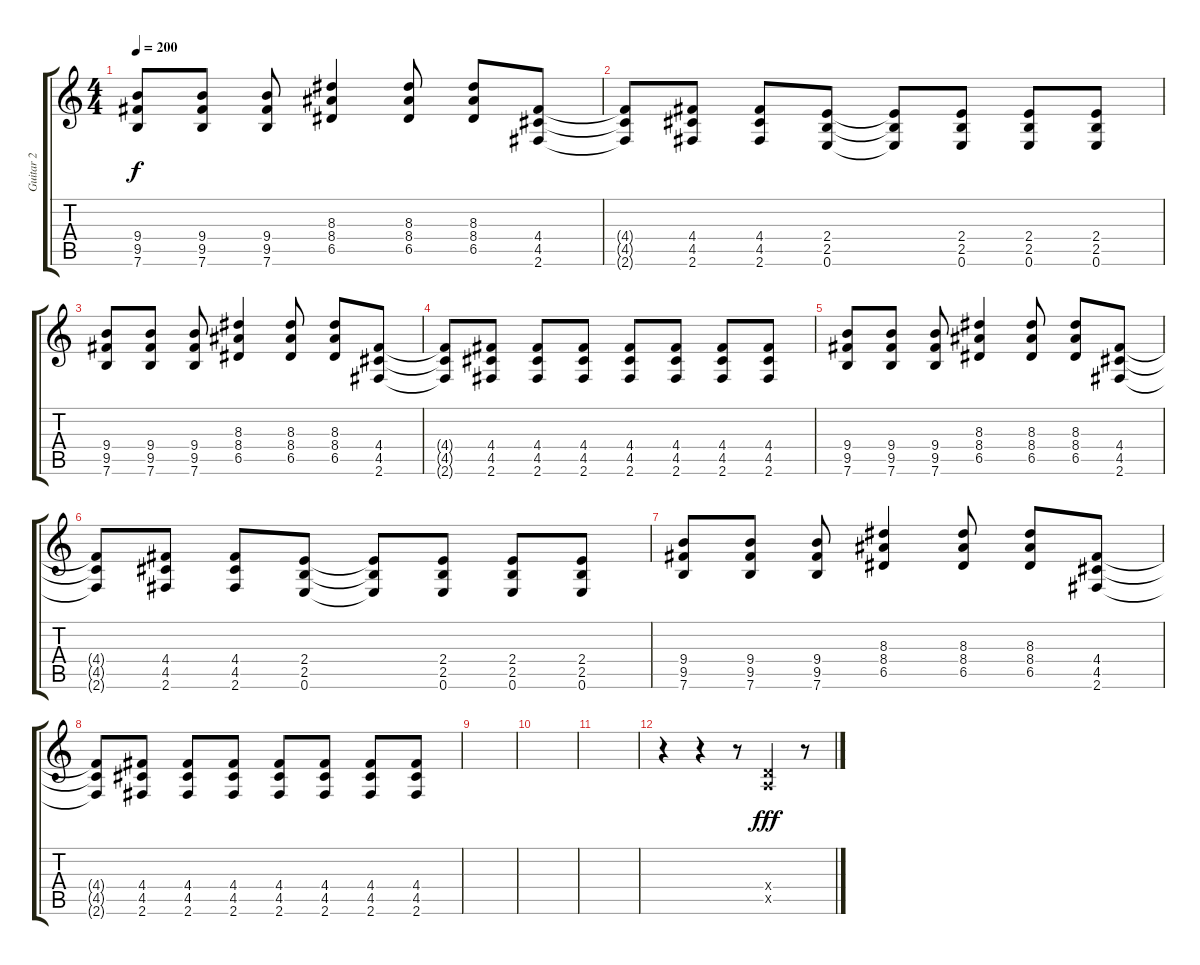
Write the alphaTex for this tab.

\track ("Guitar 2" "Guitar 2") {instrument distortionguitar}
\staff {score tabs}
\tuning (E4 B3 G3 D3 A2 E2) {hide}
\ts (4 4)
\tempo 200
\clef g2
\ks c
(9.4 9.5 7.6).8{dy f} (9.4 9.5 7.6).8 (9.4 9.5 7.6).8 (8.3 8.4 6.5).4 (8.3 8.4 6.5).8 (8.3 8.4 6.5).8 (4.4 4.5 2.6).8 |
(4.4{t} 4.5{t} 2.6{t}).8 (4.4 4.5 2.6).8 (4.4 4.5 2.6).8 (2.4 2.5 0.6).8 (2.4{t} 2.5{t} 0.6{t}).8 (2.4 2.5 0.6).8 (2.4 2.5 0.6).8 (2.4 2.5 0.6).8 |
(9.4 9.5 7.6).8 (9.4 9.5 7.6).8 (9.4 9.5 7.6).8 (8.3 8.4 6.5).4 (8.3 8.4 6.5).8 (8.3 8.4 6.5).8 (4.4 4.5 2.6).8 |
(4.4{t} 4.5{t} 2.6{t}).8 (4.4 4.5 2.6).8 (4.4 4.5 2.6).8 (4.4 4.5 2.6).8 (4.4 4.5 2.6).8 (4.4 4.5 2.6).8 (4.4 4.5 2.6).8 (4.4 4.5 2.6).8 |
(9.4 9.5 7.6).8 (9.4 9.5 7.6).8 (9.4 9.5 7.6).8 (8.3 8.4 6.5).4 (8.3 8.4 6.5).8 (8.3 8.4 6.5).8 (4.4 4.5 2.6).8 |
(4.4{t} 4.5{t} 2.6{t}).8 (4.4 4.5 2.6).8 (4.4 4.5 2.6).8 (2.4 2.5 0.6).8 (2.4{t} 2.5{t} 0.6{t}).8 (2.4 2.5 0.6).8 (2.4 2.5 0.6).8 (2.4 2.5 0.6).8 |
(9.4 9.5 7.6).8 (9.4 9.5 7.6).8 (9.4 9.5 7.6).8 (8.3 8.4 6.5).4 (8.3 8.4 6.5).8 (8.3 8.4 6.5).8 (4.4 4.5 2.6).8 |
(4.4{t} 4.5{t} 2.6{t}).8 (4.4 4.5 2.6).8 (4.4 4.5 2.6).8 (4.4 4.5 2.6).8 (4.4 4.5 2.6).8 (4.4 4.5 2.6).8 (4.4 4.5 2.6).8 (4.4 4.5 2.6).8 |
|
|
|
r.4 r.4 r.8 (0.4{x} 0.5{x}).4{dy fff volume 16} r.8
